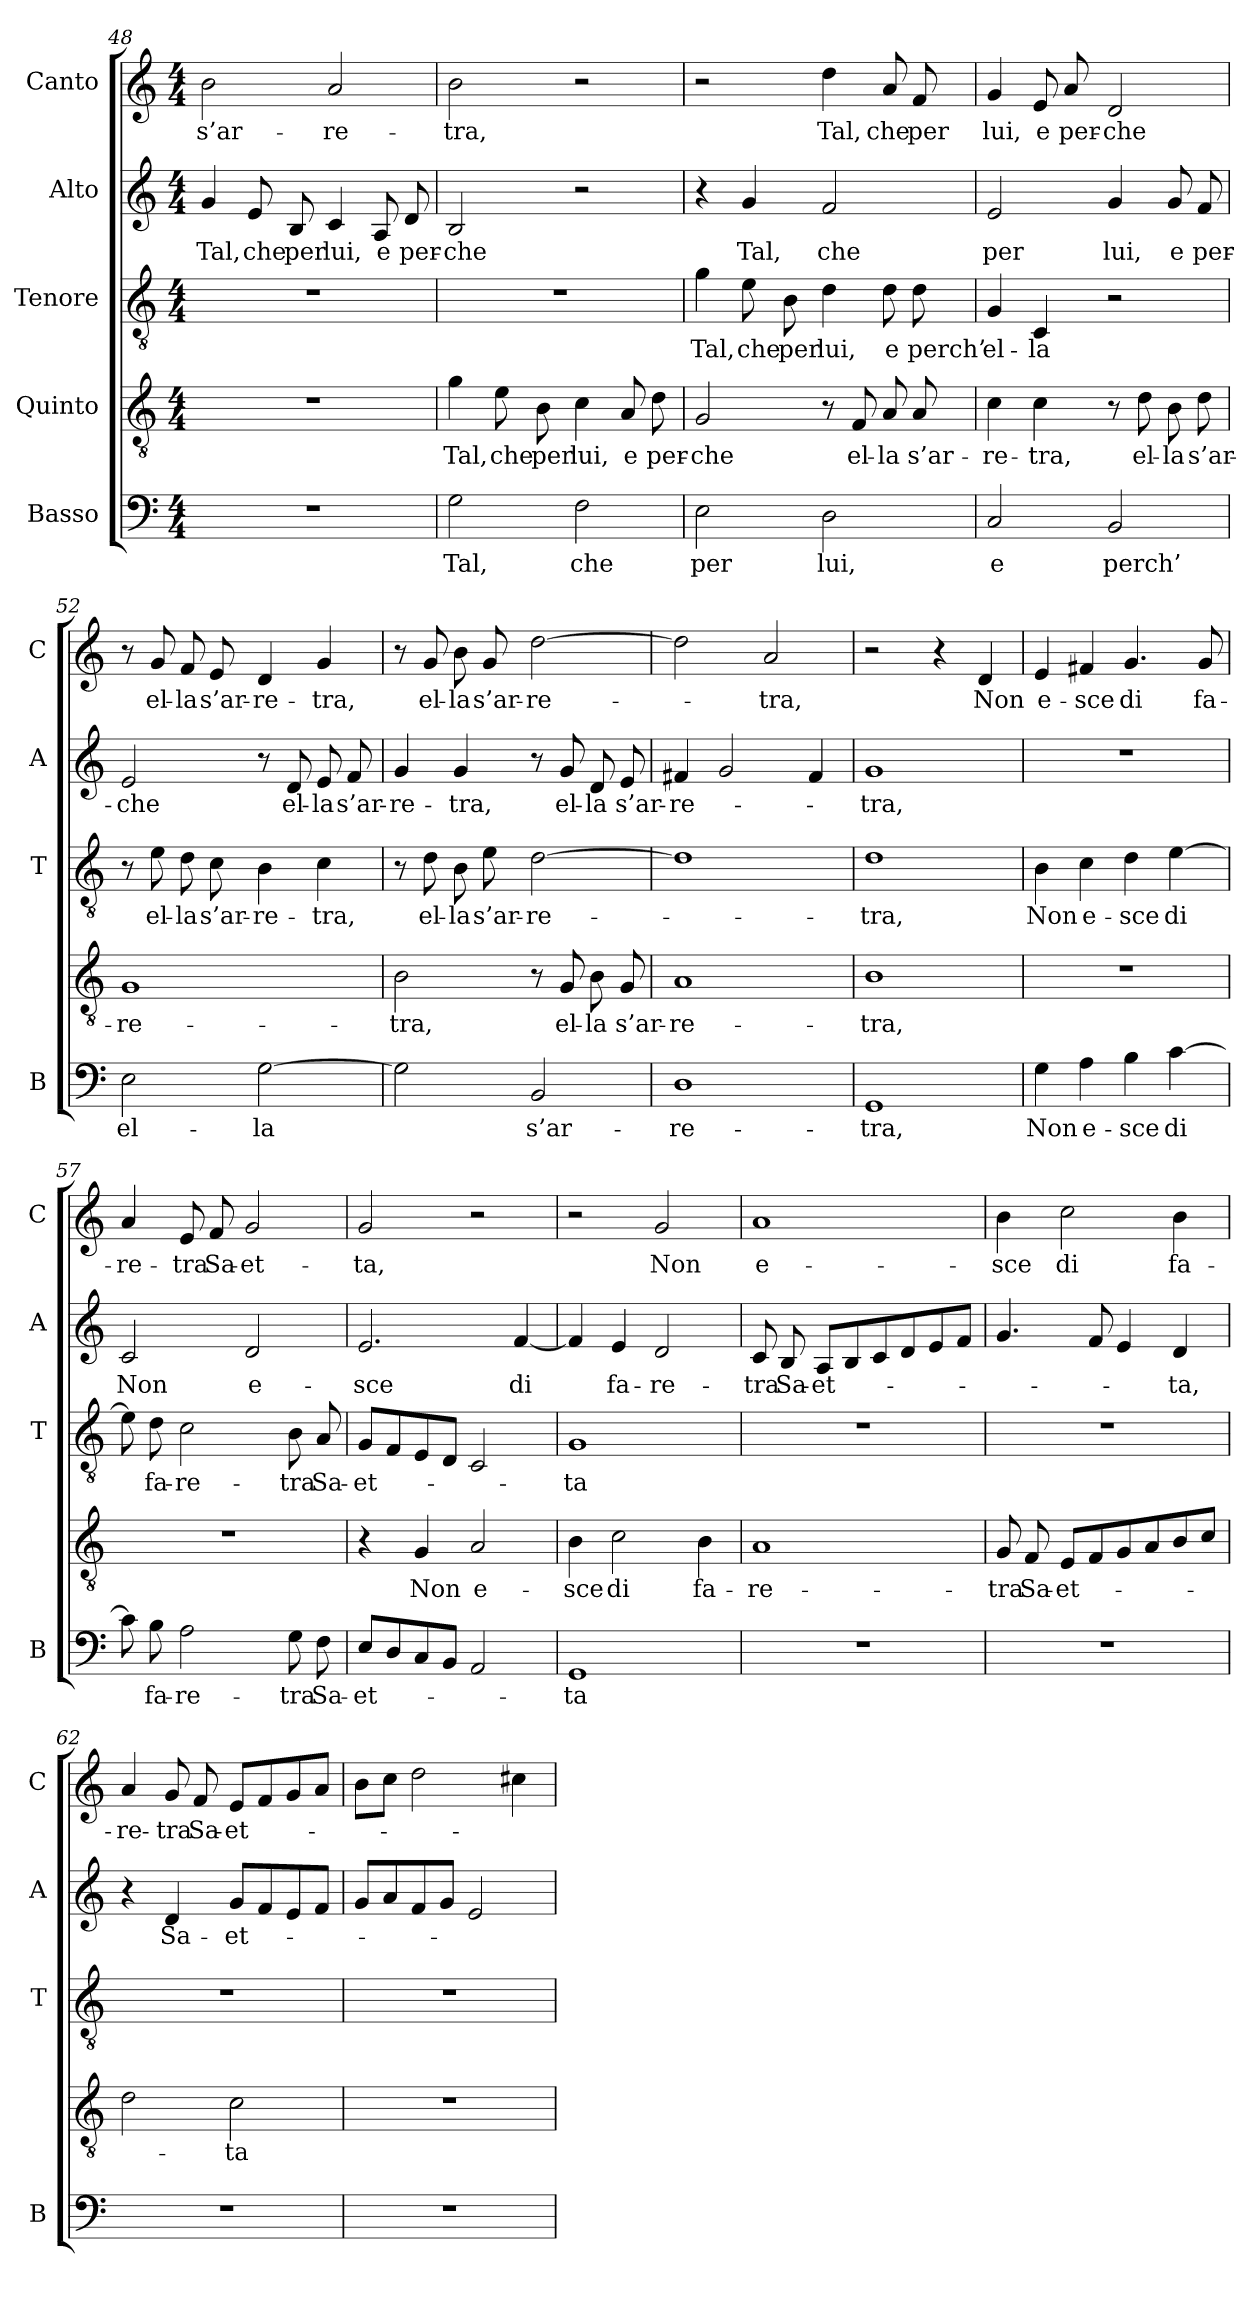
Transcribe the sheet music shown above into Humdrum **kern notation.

**kern	**text	**kern	**text	**kern	**text	**kern	**text	**kern	**text
*part5	*part5	*part4	*part4	*part3	*part3	*part2	*part2	*part1	*part1
*staff5	*staff5	*staff4	*staff4	*staff3	*staff3	*staff2	*staff2	*staff1	*staff1
*I"Basso	*	*I"Quinto	*	*I"Tenore	*	*I"Alto	*	*I"Canto	*
*I'B	*	*	*	*I'T	*	*I'A	*	*I'C	*
!!LO:LB:g=z
*clefF4	*	*clefGv2	*	*clefGv2	*	*clefG2	*	*clefG2	*
*k[]	*	*k[]	*	*k[]	*	*k[]	*	*k[]	*
*C:	*	*C:	*	*C:	*	*C:	*	*C:	*
*M4/4	*	*M4/4	*	*M4/4	*	*M4/4	*	*M4/4	*
=48	=48	=48	=48	=48	=48	=48	=48	=48	=48
!	!	!	!	!	!	!	!LO:LY:b	!	!LO:LY:b
1r	.	1r	.	1r	.	4g/	Tal,	2b\	s’ar-
!	!	!	!	!	!	!	!LO:LY:b	!	!
.	.	.	.	.	.	8e/	che	.	.
!	!	!	!	!	!	!	!LO:LY:b	!	!
.	.	.	.	.	.	8B/	per	.	.
!	!	!	!	!	!	!	!LO:LY:b	!	!LO:LY:b
.	.	.	.	.	.	4c/	lui,	2a/	-re-
!	!	!	!	!	!	!	!LO:LY:b	!	!
.	.	.	.	.	.	8A/	e	.	.
!	!	!	!	!	!	!	!LO:LY:b	!	!
.	.	.	.	.	.	8d/	per-	.	.
=49	=49	=49	=49	=49	=49	=49	=49	=49	=49
!	!LO:LY:b	!	!LO:LY:b	!	!	!	!LO:LY:b	!	!LO:LY:b
2G\	Tal,	4g\	Tal,	1r	.	2B/	-che	2b\	-tra,
!	!	!	!LO:LY:b	!	!	!	!	!	!
.	.	8e\	che	.	.	.	.	.	.
!	!	!	!LO:LY:b	!	!	!	!	!	!
.	.	8B\	per	.	.	.	.	.	.
!	!LO:LY:b	!	!LO:LY:b	!	!	!	!	!	!
2F\	che	4c\	lui,	.	.	2r	.	2r	.
!	!	!	!LO:LY:b	!	!	!	!	!	!
.	.	8A/	e	.	.	.	.	.	.
!	!	!	!LO:LY:b	!	!	!	!	!	!
.	.	8d\	per-	.	.	.	.	.	.
=50	=50	=50	=50	=50	=50	=50	=50	=50	=50
!	!LO:LY:b	!	!LO:LY:b	!	!LO:LY:b	!	!	!	!
2E\	per	2G/	-che	4g\	Tal,	4r	.	2r	.
!	!	!	!	!	!LO:LY:b	!	!LO:LY:b	!	!
.	.	.	.	8e\	che	4g/	Tal,	.	.
!	!	!	!	!	!LO:LY:b	!	!	!	!
.	.	.	.	8B\	per	.	.	.	.
!	!LO:LY:b	!	!	!	!LO:LY:b	!	!LO:LY:b	!	!LO:LY:b
2D\	lui,	8r	.	4d\	lui,	2f/	che	4dd\	Tal,
!	!	!	!LO:LY:b	!	!	!	!	!	!
.	.	8F/	el-	.	.	.	.	.	.
!	!	!	!LO:LY:b	!	!LO:LY:b	!	!	!	!LO:LY:b
.	.	8A/	-la	8d\	e	.	.	8a/	che
!	!	!	!LO:LY:b	!	!LO:LY:b	!	!	!	!LO:LY:b
.	.	8A/	s’ar-	8d\	perch’	.	.	8f/	per
=51	=51	=51	=51	=51	=51	=51	=51	=51	=51
!	!LO:LY:b	!	!LO:LY:b	!	!LO:LY:b	!	!LO:LY:b	!	!LO:LY:b
2C/	e	4c\	-re-	4G/	el-	2e/	per	4g/	lui,
!	!	!	!LO:LY:b	!	!LO:LY:b	!	!	!	!LO:LY:b
.	.	4c\	-tra,	4C/	-la	.	.	8e/	e
!	!	!	!	!	!	!	!	!	!LO:LY:b
.	.	.	.	.	.	.	.	8a/	per-
!	!LO:LY:b	!	!	!	!	!	!LO:LY:b	!	!LO:LY:b
2BB/	perch’	8r	.	2r	.	4g/	lui,	2d/	-che
!	!	!	!LO:LY:b	!	!	!	!	!	!
.	.	8d\	el-	.	.	.	.	.	.
!	!	!	!LO:LY:b	!	!	!	!LO:LY:b	!	!
.	.	8B\	-la	.	.	8g/	e	.	.
!	!	!	!LO:LY:b	!	!	!	!LO:LY:b	!	!
.	.	8d\	s’ar-	.	.	8f/	per-	.	.
=52	=52	=52	=52	=52	=52	=52	=52	=52	=52
!	!LO:LY:b	!	!LO:LY:b	!	!	!	!LO:LY:b	!	!
2E\	el-	1G	-re-	8r	.	2e/	-che	8r	.
!	!	!	!	!	!LO:LY:b	!	!	!	!LO:LY:b
.	.	.	.	8e\	el-	.	.	8g/	el-
!	!	!	!	!	!LO:LY:b	!	!	!	!LO:LY:b
.	.	.	.	8d\	-la	.	.	8f/	-la
!	!	!	!	!	!LO:LY:b	!	!	!	!LO:LY:b
.	.	.	.	8c\	s’ar-	.	.	8e/	s’ar-
!	!LO:LY:b	!	!	!	!LO:LY:b	!	!	!	!LO:LY:b
[2G\	-la	.	.	4B\	-re-	8r	.	4d/	-re-
!	!	!	!	!	!	!	!LO:LY:b	!	!
.	.	.	.	.	.	8d/	el-	.	.
!	!	!	!	!	!LO:LY:b	!	!LO:LY:b	!	!LO:LY:b
.	.	.	.	4c\	-tra,	8e/	-la	4g/	-tra,
!	!	!	!	!	!	!	!LO:LY:b	!	!
.	.	.	.	.	.	8f/	s’ar-	.	.
!!LO:PB:g=z
=53	=53	=53	=53	=53	=53	=53	=53	=53	=53
!	!	!	!LO:LY:b	!	!	!	!LO:LY:b	!	!
2G\]	.	2B\	-tra,	8r	.	4g/	-re-	8r	.
!	!	!	!	!	!LO:LY:b	!	!	!	!LO:LY:b
.	.	.	.	8d\	el-	.	.	8g/	el-
!	!	!	!	!	!LO:LY:b	!	!LO:LY:b	!	!LO:LY:b
.	.	.	.	8B\	-la	4g/	-tra,	8b\	-la
!	!	!	!	!	!LO:LY:b	!	!	!	!LO:LY:b
.	.	.	.	8e\	s’ar-	.	.	8g/	s’ar-
!	!LO:LY:b	!	!	!	!LO:LY:b	!	!	!	!LO:LY:b
2BB/	s’ar-	8r	.	[2d\	-re-	8r	.	[2dd\	-re-
!	!	!	!LO:LY:b	!	!	!	!LO:LY:b	!	!
.	.	8G/	el-	.	.	8g/	el-	.	.
!	!	!	!LO:LY:b	!	!	!	!LO:LY:b	!	!
.	.	8B\	-la	.	.	8d/	-la	.	.
!	!	!	!LO:LY:b	!	!	!	!LO:LY:b	!	!
.	.	8G/	s’ar-	.	.	8e/	s’ar-	.	.
=54	=54	=54	=54	=54	=54	=54	=54	=54	=54
!	!LO:LY:b	!	!LO:LY:b	!	!	!	!LO:LY:b	!	!
1D	-re-	1A	-re-	1d]	.	4f#X/	-re-	2dd\]	.
.	.	.	.	.	.	2g/	.	.	.
!	!	!	!	!	!	!	!	!	!LO:LY:b
.	.	.	.	.	.	.	.	2a/	-tra,
.	.	.	.	.	.	4f#/	.	.	.
=55	=55	=55	=55	=55	=55	=55	=55	=55	=55
!	!LO:LY:b	!	!LO:LY:b	!	!LO:LY:b	!	!LO:LY:b	!	!
1GG	-tra,	1B	-tra,	1d	-tra,	1g	-tra,	2r	.
.	.	.	.	.	.	.	.	4r	.
!	!	!	!	!	!	!	!	!	!LO:LY:b
.	.	.	.	.	.	.	.	4d/	Non
=56	=56	=56	=56	=56	=56	=56	=56	=56	=56
!	!LO:LY:b	!	!	!	!LO:LY:b	!	!	!	!LO:LY:b
4G\	Non	1r	.	4B\	Non	1r	.	4e/	e-
!	!LO:LY:b	!	!	!	!LO:LY:b	!	!	!	!LO:LY:b
4A\	e-	.	.	4c\	e-	.	.	4f#X/	-sce
!	!LO:LY:b	!	!	!	!LO:LY:b	!	!	!	!LO:LY:b
4B\	-sce	.	.	4d\	-sce	.	.	4.g/	di
!	!LO:LY:b	!	!	!	!LO:LY:b	!	!	!	!
[4c\	di	.	.	[4e\	di	.	.	.	.
!	!	!	!	!	!	!	!	!	!LO:LY:b
.	.	.	.	.	.	.	.	8g/	fa-
=57	=57	=57	=57	=57	=57	=57	=57	=57	=57
!	!	!	!	!	!	!	!LO:LY:b	!	!LO:LY:b
8c\]	.	1r	.	8e\]	.	2c/	Non	4a/	-re-
!	!LO:LY:b	!	!	!	!LO:LY:b	!	!	!	!
8B\	fa-	.	.	8d\	fa-	.	.	.	.
!	!LO:LY:b	!	!	!	!LO:LY:b	!	!	!	!LO:LY:b
2A\	-re-	.	.	2c\	-re-	.	.	8e/	-tra
!	!	!	!	!	!	!	!	!	!LO:LY:b
.	.	.	.	.	.	.	.	8f/	Sa-
!	!	!	!	!	!	!	!LO:LY:b	!	!LO:LY:b
.	.	.	.	.	.	2d/	e-	2g/	-et-
!	!LO:LY:b	!	!	!	!LO:LY:b	!	!	!	!
8G\	-tra	.	.	8B\	-tra	.	.	.	.
!	!LO:LY:b	!	!	!	!LO:LY:b	!	!	!	!
8F\	Sa-	.	.	8A/	Sa-	.	.	.	.
=58	=58	=58	=58	=58	=58	=58	=58	=58	=58
!	!LO:LY:b	!	!	!	!LO:LY:b	!	!LO:LY:b	!	!LO:LY:b
8E/L	-et-	4r	.	8G/L	-et-	2.e/	-sce	2g/	-ta,
8D/	.	.	.	8F/	.	.	.	.	.
!	!	!	!LO:LY:b	!	!	!	!	!	!
8C/	.	4G/	Non	8E/	.	.	.	.	.
8BB/J	.	.	.	8D/J	.	.	.	.	.
!	!	!	!LO:LY:b	!	!	!	!	!	!
2AA/	.	2A/	e-	2C/	.	.	.	2r	.
!	!	!	!	!	!	!	!LO:LY:b	!	!
.	.	.	.	.	.	[4f/	di	.	.
=59	=59	=59	=59	=59	=59	=59	=59	=59	=59
!	!LO:LY:b	!	!LO:LY:b	!	!LO:LY:b	!	!	!	!
1GG	-ta	4B\	-sce	1G	-ta	4f/]	.	2r	.
!	!	!	!LO:LY:b	!	!	!	!LO:LY:b	!	!
.	.	2c\	di	.	.	4e/	fa-	.	.
!	!	!	!	!	!	!	!LO:LY:b	!	!LO:LY:b
.	.	.	.	.	.	2d/	-re-	2g/	Non
!	!	!	!LO:LY:b	!	!	!	!	!	!
.	.	4B\	fa-	.	.	.	.	.	.
!!LO:LB:g=z
=60	=60	=60	=60	=60	=60	=60	=60	=60	=60
!	!	!	!LO:LY:b	!	!	!	!LO:LY:b	!	!LO:LY:b
1r	.	1A	-re-	1r	.	8c/	-tra	1a	e-
!	!	!	!	!	!	!	!LO:LY:b	!	!
.	.	.	.	.	.	8B/	Sa-	.	.
!	!	!	!	!	!	!	!LO:LY:b	!	!
.	.	.	.	.	.	8A/L	-et-	.	.
.	.	.	.	.	.	8B/	.	.	.
.	.	.	.	.	.	8c/	.	.	.
.	.	.	.	.	.	8d/	.	.	.
.	.	.	.	.	.	8e/	.	.	.
.	.	.	.	.	.	8f/J	.	.	.
=61	=61	=61	=61	=61	=61	=61	=61	=61	=61
!	!	!	!LO:LY:b	!	!	!	!	!	!LO:LY:b
1r	.	8G/	-tra	1r	.	4.g/	.	4b\	-sce
!	!	!	!LO:LY:b	!	!	!	!	!	!
.	.	8F/	Sa-	.	.	.	.	.	.
!	!	!	!LO:LY:b	!	!	!	!	!	!LO:LY:b
.	.	8E/L	-et-	.	.	.	.	2cc\	di
.	.	8F/	.	.	.	8f/	.	.	.
.	.	8G/	.	.	.	4e/	.	.	.
.	.	8A/	.	.	.	.	.	.	.
!	!	!	!	!	!	!	!LO:LY:b	!	!LO:LY:b
.	.	8B/	.	.	.	4d/	-ta,	4b\	fa-
.	.	8c/J	.	.	.	.	.	.	.
=62	=62	=62	=62	=62	=62	=62	=62	=62	=62
!	!	!	!	!	!	!	!	!	!LO:LY:b
1r	.	2d\	.	1r	.	4r	.	4a/	-re-
!	!	!	!	!	!	!	!LO:LY:b	!	!LO:LY:b
.	.	.	.	.	.	4d/	Sa-	8g/	-tra
!	!	!	!	!	!	!	!	!	!LO:LY:b
.	.	.	.	.	.	.	.	8f/	Sa-
!	!	!	!LO:LY:b	!	!	!	!LO:LY:b	!	!LO:LY:b
.	.	2c\	-ta	.	.	8g/L	-et-	8e/L	-et-
.	.	.	.	.	.	8f/	.	8f/	.
.	.	.	.	.	.	8e/	.	8g/	.
.	.	.	.	.	.	8f/J	.	8a/J	.
=63	=63	=63	=63	=63	=63	=63	=63	=63	=63
1r	.	1r	.	1r	.	8g/L	.	8b\L	.
.	.	.	.	.	.	8a/	.	8cc\J	.
.	.	.	.	.	.	8f/	.	2dd\	.
.	.	.	.	.	.	8g/J	.	.	.
.	.	.	.	.	.	2e/	.	.	.
.	.	.	.	.	.	.	.	4cc#X\	.
=	=	=	=	=	=	=	=	=	=
*-	*-	*-	*-	*-	*-	*-	*-	*-	*-
